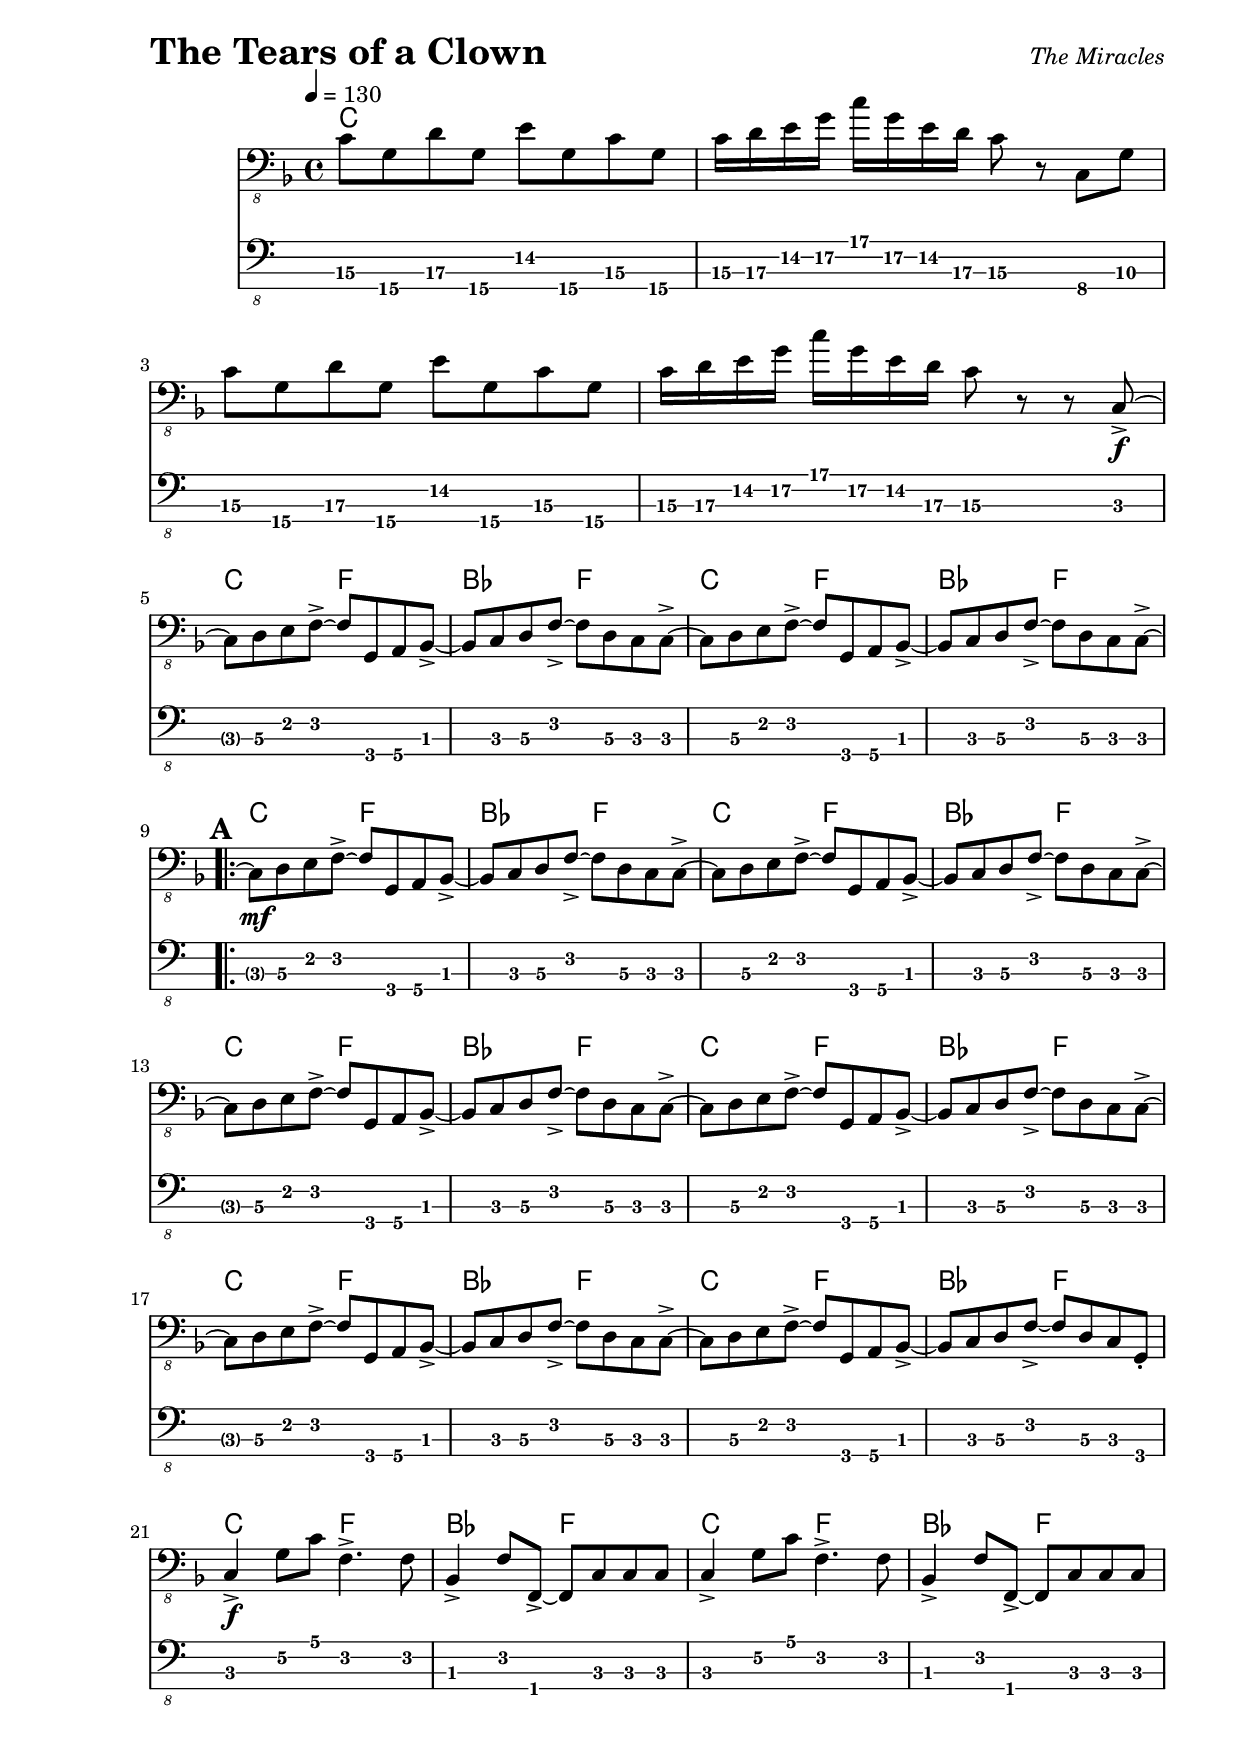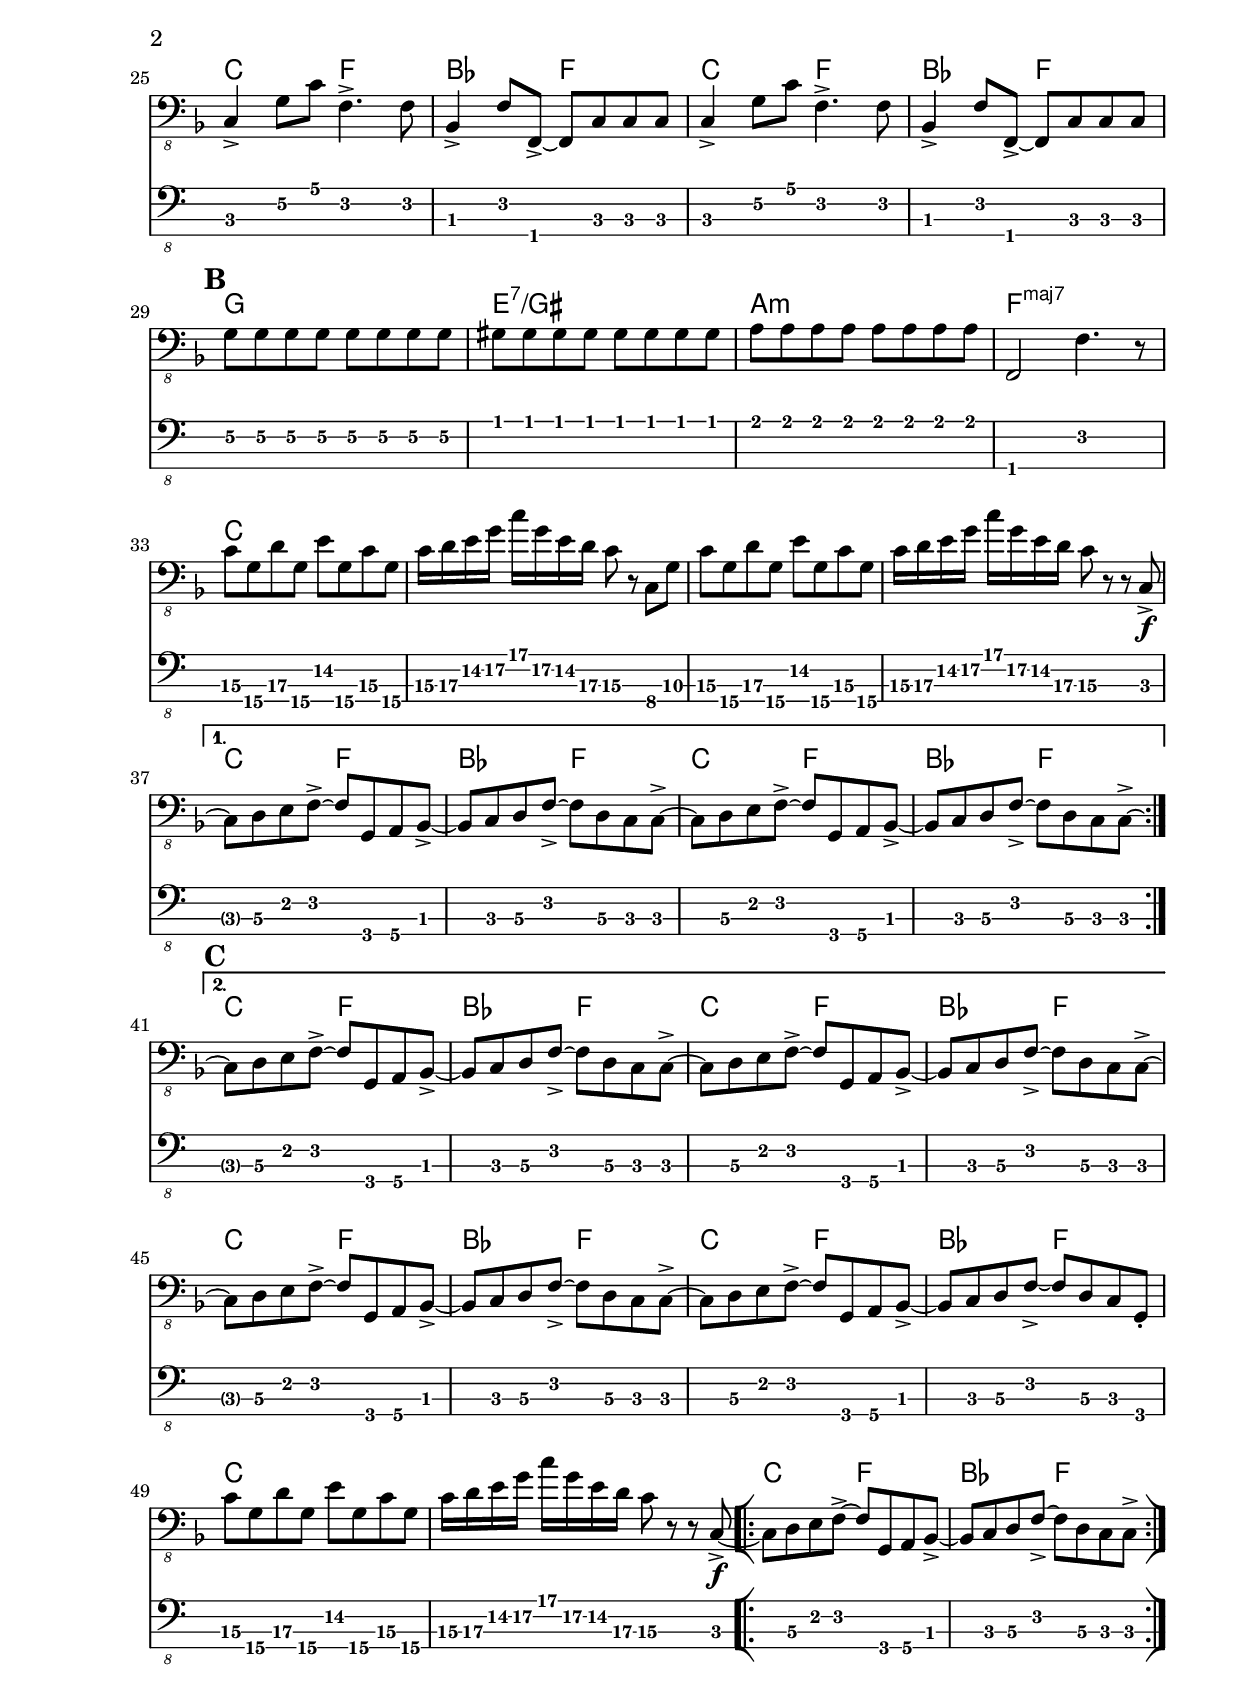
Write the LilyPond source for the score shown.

% LilyBin

\include "english.ly"

\version "2.18.0"

\header {
  piece = \markup { \fontsize #4 \bold "The Tears of a Clown" }
  opus = \markup { \italic "The Miracles" }
}

\paper { 
  left-margin = 1.0\in
  right-margin = 0.5\in
}

my_notes = \relative c, {
  \clef "bass_8"
  \time 4/4
  \tempo 4 = 130
  
  \key f \major

  %% r1 | r1 | r1 | r2 r4 r8 c8->~ \f |

  \set TabStaff.minimumFret = #14
  \set TabStaff.restrainOpenStrings = ##t
  c'8 g8 d'8 g,8 e'8 g,8 c8 g8 | 
  c16 d16 e16 g16 c16 g16 e16 d16 c8 r8
  \set TabStaff.minimumFret = #8
  \set TabStaff.restrainOpenStrings = ##t 
  c,8 g'8 |
  \set TabStaff.minimumFret = #14
  \set TabStaff.restrainOpenStrings = ##t
  c8 g8 d'8 g,8 e'8 g,8 c8 g8 | 
  c16 d16 e16 g16 c16 g16 e16 d16 c8 r8
  \set TabStaff.minimumFret = #1
  \set TabStaff.restrainOpenStrings = ##t	
  r8 c,8->~ \f |
 
  \break
  
  c8 d8 e8 f8-> ~f8 g,8 a8 bf8->~ | bf8 c8 d8 f8-> ~f8 d8 c8 c8->~ |
  c8 d8 e8 f8-> ~f8 g,8 a8 bf8->~ | bf8 c8 d8 f8-> ~f8 d8 c8 c8->~ |
  \break
  \repeat volta 2 {
    %% 9
    \mark \default
    c8 \mf d8 e8 f8-> ~f8 g,8 a8 bf8->~ | bf8 c8 d8 f8-> ~f8 d8 c8 c8->~ |
    c8 d8 e8 f8-> ~f8 g,8 a8 bf8->~ | bf8 c8 d8 f8-> ~f8 d8 c8 c8->~ |
    \break
    c8 d8 e8 f8-> ~f8 g,8 a8 bf8->~ | bf8 c8 d8 f8-> ~f8 d8 c8 c8->~ |
    c8 d8 e8 f8-> ~f8 g,8 a8 bf8->~ | bf8 c8 d8 f8-> ~f8 d8 c8 c8->~ |
    \break
    c8 d8 e8 f8-> ~f8 g,8 a8 bf8->~ | bf8 c8 d8 f8-> ~f8 d8 c8 c8->~ |
    c8 d8 e8 f8-> ~f8 g,8 a8 bf8->~ | bf8 c8 d8 f8-> ~f8 d8 c8 g8-. |
    \break
    %% 21
    c4-> \f g'8 c8 f,4.-> f8 | bf,4-> f'8 f,8-> ~f8 c'8 c8 c8 | 
    c4-> g'8 c8 f,4.-> f8 | bf,4-> f'8 f,8-> ~f8 c'8 c8 c8 | 
    c4-> g'8 c8 f,4.-> f8 | bf,4-> f'8 f,8-> ~f8 c'8 c8 c8 | 
    c4-> g'8 c8 f,4.-> f8 | bf,4-> f'8 f,8-> ~f8 c'8 c8 c8 | 
    \break
    
    %% 29
    \mark \default
    g'8 g8 g8 g8 g8 g8 g8 g8 | gs8 gs8 gs8 gs8 gs8 gs8 gs8 gs8 |
    a8 a8 a8 a8 a8 a8 a8 a8 | f,2 f'4. r8 |
    \break
    %% 33
    %% r1 \mf | r1 | r1 | r2 r4 r8 c8->~ |

    \set TabStaff.minimumFret = #14
    \set TabStaff.restrainOpenStrings = ##t
    c'8 g8 d'8 g,8 e'8 g,8 c8 g8 | 
    c16 d16 e16 g16 c16 g16 e16 d16 c8 r8
    \set TabStaff.minimumFret = #8
    \set TabStaff.restrainOpenStrings = ##t 
    c,8 g'8 |
    \set TabStaff.minimumFret = #14
    \set TabStaff.restrainOpenStrings = ##t
    c8 g8 d'8 g,8 e'8 g,8 c8 g8 | 
    c16 d16 e16 g16 c16 g16 e16 d16 c8 r8
    \set TabStaff.minimumFret = #1
    \set TabStaff.restrainOpenStrings = ##t	
    r8 c,8->~ \f |
    
  } \alternative {
    {     
      %% 37
      c8 d8 e8 f8-> ~f8 g,8 a8 bf8->~ | bf8 c8 d8 f8-> ~f8 d8 c8 c8->~ |
      c8 d8 e8 f8-> ~f8 g,8 a8 bf8->~ | bf8 c8 d8 f8-> ~f8 d8 c8 c8->~ |
      \break
    }
    {
      \mark \default
      c8 d8 e8 f8-> ~f8 g,8 a8 bf8->~ | bf8 c8 d8 f8-> ~f8 d8 c8 c8->~ |
      c8 d8 e8 f8-> ~f8 g,8 a8 bf8->~ | bf8 c8 d8 f8-> ~f8 d8 c8 c8->~ |
    }
  }
  
  %% 45
  c8 d8 e8 f8-> ~f8 g,8 a8 bf8->~ |
  bf8 c8 d8 f8-> ~f8 d8 c8 c8->~ |
  c8 d8 e8 f8-> ~f8 g,8 a8 bf8->~ |
  bf8 c8 d8 f8-> ~f8 d8 c8 g8-. |    %% CHECK last note
  
  %% 49
  %% r1 | r2 r4 r8 c8->~ |

  \set TabStaff.minimumFret = #14
  \set TabStaff.restrainOpenStrings = ##t
  c'8 g8 d'8 g,8 e'8 g,8 c8 g8 | 
  c16 d16 e16 g16 c16 g16 e16 d16 c8 r8
  \set TabStaff.minimumFret = #1
  \set TabStaff.restrainOpenStrings = ##t	
  r8 c,8->~ \f |
  
  \repeat volta 2 {
    \bar "[|:"
    c8 d8 e8 f8-> ~f8 g,8 a8 bf8->~ | bf8 c8 d8 f8-> ~f8 d8 c8 c8->~
    \bar ":|]"
  }  
}

my_chords = \chordmode {
  \set majorSevenSymbol = \markup { maj7 }
  c1 | s1 | s1 | s1 |
  %% 5
  c2 f2 | bf2 f2 | 
  c2 f2 | bf2 f2 | 
  \repeat volta 2 {
    %% 9
    c2 f2 | bf2 f2 |
    c2 f2 | bf2 f2 |
    c2 f2 | bf2 f2 |
    c2 f2 | bf2 f2 |
    c2 f2 | bf2 f2 |
    c2 f2 | bf2 f2 |
    c2 f2 | bf2 f2 |
    c2 f2 | bf2 f2 |
    c2 f2 | bf2 f2 |
    c2 f2 | bf2 f2 |
    g1 | e:7/gs | a:m | f:maj7
    c1 | s1 | s1 | s1
  } \alternative {
    {
      c2 f2 | bf2 f2 | c2 f2 | bf2 f2 |
    }
    {
      c2 f2 | bf2 f2 | c2 f2 | bf2 f2 |
    }
  }
  
  %45
  c2 f2 | bf2 f2 | c2 f2 | bf2 f2 |
  c1 | s1 |
  
  \repeat volta 2 {
    c2 f2 | bf2 f2 |
  }
  
}

my_music = <<
  \new ChordNames \my_chords
  \new Staff {
    \set Staff.midiInstrument = #"electric bass (finger)"
    \my_notes
  }
  \new TabStaff
    \with { stringTunings = #bass-tuning } 
  { 
    \set TabStaff.minimumFret = #1
    \set TabStaff.restrainOpenStrings = ##t
    \my_notes
  }
>>
  
\score {
  \my_music
  \layout {
    \set Score.markFormatter = #format-mark-box-alphabet
    \context {
      \Score
    }
  }
}

\score {
  \unfoldRepeats
  \my_music
  \midi {}
}

